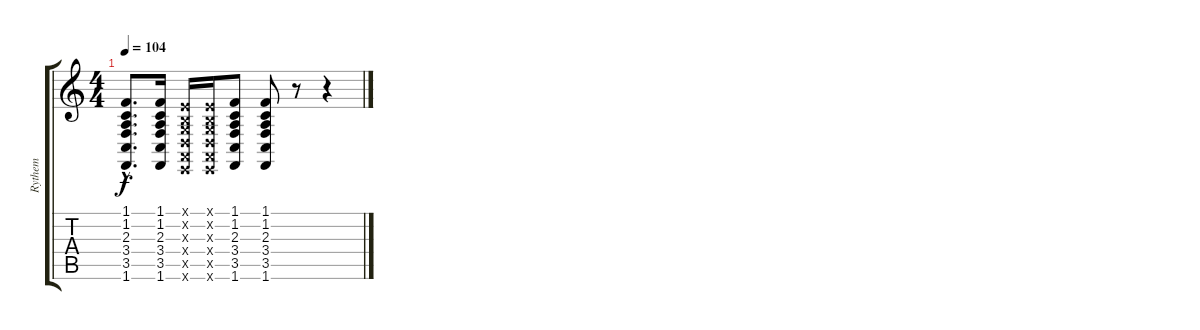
\track ("Rythem" "Rythem") {instrument brightacousticpiano}
\staff {score tabs}
\tuning (E4 B3 G3 D3 A2 E2) {hide}
\ts (4 4)
\tempo 104
\clef g2
\ks c
(1.1{hac} 1.2{hac} 2.3{hac} 3.4{hac} 3.5{hac} 1.6{hac}).8{d dy f} (1.1 1.2 2.3 3.4 3.5 1.6).16 (0.1{x} 0.2{x} 0.3{x} 0.4{x} 0.5{x} 0.6{x}).16 (0.1{x} 0.2{x} 0.3{x} 0.4{x} 0.5{x} 0.6{x}).16 (1.1 1.2 2.3 3.4 3.5 1.6).8 (1.1 1.2 2.3 3.4 3.5 1.6).8 r.8 r.4
